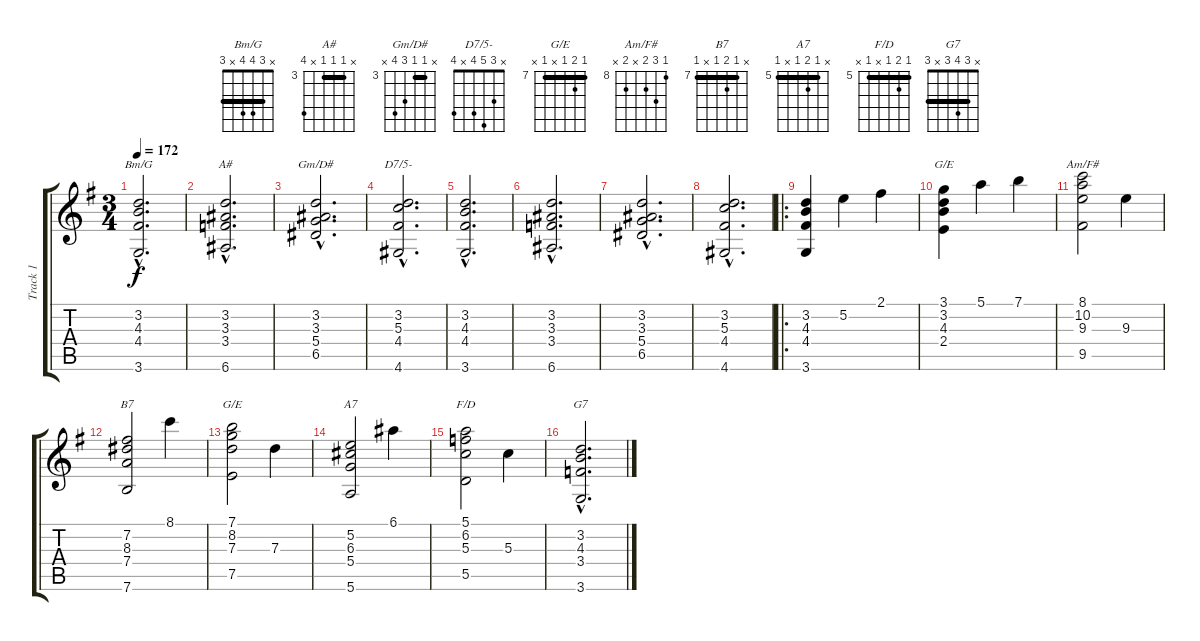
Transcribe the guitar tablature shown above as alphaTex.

\track ("Track 1" "Track 1") {instrument acousticguitarnylon}
\staff {score tabs}
\tuning (E4 B3 G3 D3 A2 E2) {hide}
\chord ("Bm/G" x 3 4 4 x 3) {barre 3}
\chord ("A#" x 3 3 3 x 6) {firstfret 3 barre 3}
\chord ("Gm/D#" x 3 3 5 6 x) {firstfret 3 barre 3}
\chord ("D7/5-" x 3 5 4 x 4)
\chord ("G/E" 3 3 4 2 x x) {barre 3}
\chord ("Am/F#" 8 10 9 x 9 x) {firstfret 8}
\chord ("B7" x 7 8 7 x 7) {firstfret 7 barre 7}
\chord ("G/E" 7 8 7 x 7 x) {firstfret 7 barre 7}
\chord ("A7" x 5 6 5 x 5) {firstfret 5 barre 5}
\chord ("F/D" 5 6 5 x 5 x) {firstfret 5 barre 5}
\chord ("G7" x 3 4 3 x 3) {barre 3}
\ts (3 4)
\tempo 172
\clef g2
\ks g
(3.2{hac} 4.3{hac} 4.4{hac} 3.6{hac}).2{d ch "Bm/G" dy f instrument acousticguitarnylon} |
(3.2{hac} 3.3{hac} 3.4{hac} 6.6{hac}).2{d ch "A#"} |
(3.2{hac} 3.3{hac} 5.4{hac} 6.5{hac}).2{d ch "Gm/D#"} |
(3.2{hac} 5.3{hac} 4.4{hac} 4.6{hac}).2{d ch "D7/5-"} |
(3.2{hac} 4.3{hac} 4.4{hac} 3.6{hac}).2{d} |
(3.2{hac} 3.3{hac} 3.4{hac} 6.6{hac}).2{d} |
(3.2{hac} 3.3{hac} 5.4{hac} 6.5{hac}).2{d} |
(3.2{hac} 5.3{hac} 4.4{hac} 4.6{hac}).2{d} |
\ro
(3.2 4.3 4.4 3.6).4 5.2.4 2.1.4 |
(3.1 3.2 4.3 2.4).4{ch "G/E"} 5.1.4 7.1.4 |
(8.1 10.2 9.3 9.5).2{ch "Am/F#"} 9.3.4 |
(7.2 8.3 7.4 7.6).2{ch "B7"} 8.1.4 |
(7.1 8.2 7.3 7.5).2{ch "G/E"} 7.3.4 |
(5.2 6.3 5.4 5.6).2{ch "A7"} 6.1.4 |
(5.1 6.2 5.3 5.5).2{ch "F/D"} 5.3.4 |
(3.2{hac} 4.3{hac} 3.4{hac} 3.6{hac}).2{d ch "G7"}
